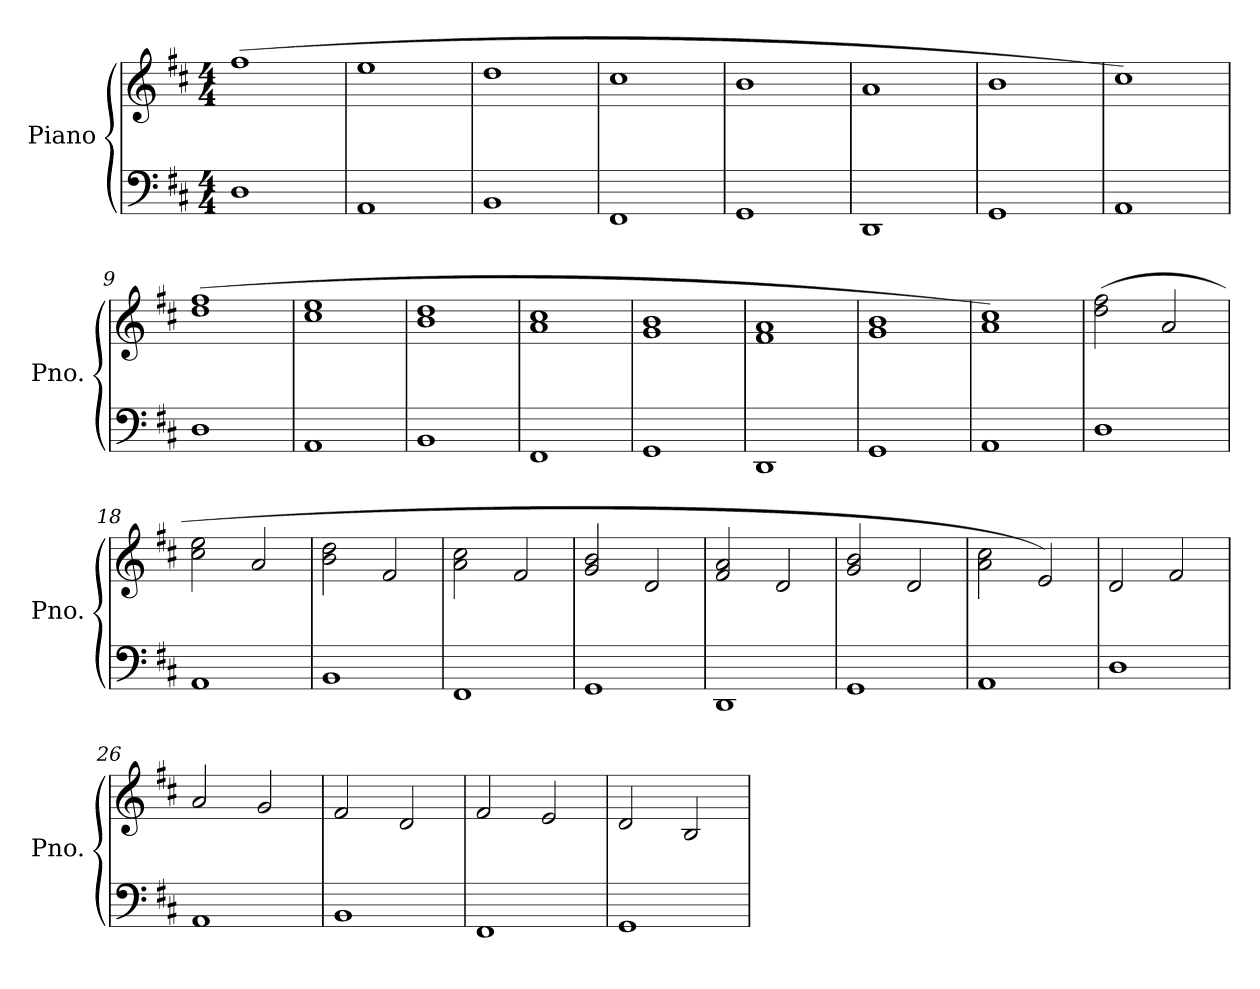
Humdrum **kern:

**kern	**kern
*part1	*part1
*staff2	*staff1
*I"Piano	*
*I'Pno.	*
*clefF4	*clefG2
*k[f#c#]	*k[f#c#]
*M4/4	*M4/4
=1	=1
1D	(>1ff#
=2	=2
1AA	1ee
=3	=3
1BB	1dd
=4	=4
1FF#	1cc#
=5	=5
1GG	1b
=6	=6
1DD	1a
=7	=7
1GG	1b
=8	=8
1AA	1cc#)
=9	=9
1D	(>1dd 1ff#
=10	=10
1AA	1cc# 1ee
=11	=11
1BB	1b 1dd
=12	=12
1FF#	1a 1cc#
=13	=13
1GG	1g 1b
=14	=14
1DD	1f# 1a
=15	=15
1GG	1g 1b
=16	=16
1AA	1a 1cc#)
!!LO:LB:g=z
=17	=17
1D	(>2dd\ 2ff#\
.	2a/
=18	=18
1AA	2cc#\ 2ee\
.	2a/
=19	=19
1BB	2b\ 2dd\
.	2f#/
=20	=20
1FF#	2a\ 2cc#\
.	2f#/
=21	=21
1GG	2g/ 2b/
.	2d/
=22	=22
1DD	2f#/ 2a/
.	2d/
=23	=23
1GG	2g/ 2b/
.	2d/
=24	=24
1AA	2a\ 2cc#\
.	2e/)
=25	=25
1D	2d/
.	2f#/
=26	=26
1AA	2a/
.	2g/
=27	=27
1BB	2f#/
.	2d/
=28	=28
1FF#	2f#/
.	2e/
=29	=29
1GG	2d/
.	2B/
=	=
*-	*-
